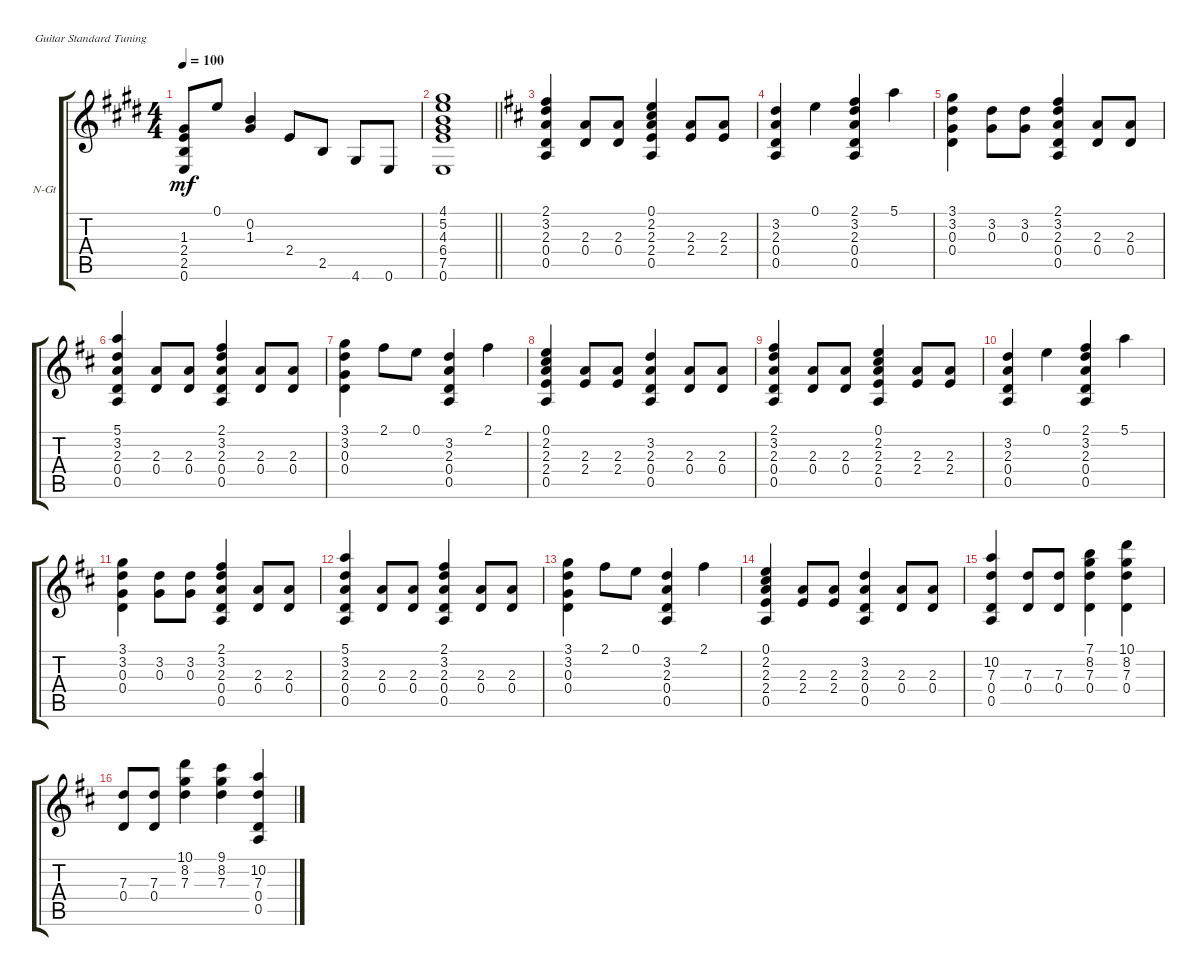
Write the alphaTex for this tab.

\defaultSystemsLayout 4
\bracketExtendMode groupsimilarinstruments
\firstSystemTrackNameOrientation horizontal
\otherSystemsTrackNameOrientation horizontal
\track ("Nylon Guitar" "N-Gt") {instrument acousticguitarnylon}
\staff {score tabs}
\tuning (E4 B3 G3 D3 A2 E2)
\ts (4 4)
\tempo 100
\clef g2
\ks e
(1.3 2.4 0.6 2.5).8{dy mf} 0.1.8 (0.2 1.3).4 2.4.8 2.5.8 4.6.8 0.6.8 |
\barLineRight lightlight
(0.6 7.5 4.3 4.1 6.4 5.2).1 |
\ks d
(2.1 3.2 2.3 0.4 0.5).4 (2.3 0.4).8 (2.3 0.4).8 (0.1 2.2 2.3 2.4 0.5).4 (2.3 2.4).8 (2.3 2.4).8 |
(3.2 2.3 0.4 0.5).4 0.1.4 (2.1 3.2 2.3 0.4 0.5).4 5.1.4 |
(3.1 3.2 0.3 0.4).4 (3.2 0.3).8 (0.3 3.2).8 (2.1 3.2 2.3 0.4 0.5).4 (0.4 2.3).8 (2.3 0.4).8 |
(5.1 3.2 2.3 0.4 0.5).4 (0.4 2.3).8 (2.3 0.4).8 (2.1 3.2 2.3 0.4 0.5).4 (0.4 2.3).8 (2.3 0.4).8 |
(3.1 3.2 0.3 0.4).4 2.1.8 0.1.8 (3.2 2.3 0.4 0.5).4 2.1.4 |
(0.1 2.2 2.3 2.4 0.5).4 (2.3 2.4).8 (2.4 2.3).8 (3.2 2.3 0.4 0.5).4 (2.3 0.4).8 (0.4 2.3).8 |
(2.1 3.2 2.3 0.4 0.5).4 (2.3 0.4).8 (2.3 0.4).8 (0.1 2.2 2.3 2.4 0.5).4 (2.3 2.4).8 (2.3 2.4).8 |
(3.2 2.3 0.4 0.5).4 0.1.4 (2.1 3.2 2.3 0.4 0.5).4 5.1.4 |
(3.1 3.2 0.3 0.4).4 (3.2 0.3).8 (0.3 3.2).8 (2.1 3.2 2.3 0.4 0.5).4 (0.4 2.3).8 (2.3 0.4).8 |
(5.1 3.2 2.3 0.4 0.5).4 (0.4 2.3).8 (2.3 0.4).8 (2.1 3.2 2.3 0.4 0.5).4 (0.4 2.3).8 (2.3 0.4).8 |
(3.1 3.2 0.3 0.4).4 2.1.8 0.1.8 (3.2 2.3 0.4 0.5).4 2.1.4 |
(0.1 2.2 2.3 2.4 0.5).4 (2.3 2.4).8 (2.4 2.3).8 (3.2 2.3 0.4 0.5).4 (2.3 0.4).8 (0.4 2.3).8 |
(10.2 7.3 0.4 0.5).4 (7.3 0.4).8 (0.4 7.3).8 (7.1 8.2 7.3 0.4).4 (10.1 8.2 7.3 0.4).4 |
(7.3 0.4).8 (0.4 7.3).8 (10.1 8.2 7.3).4 (9.1 8.2 7.3).4 (10.2 7.3 0.4 0.5).4
